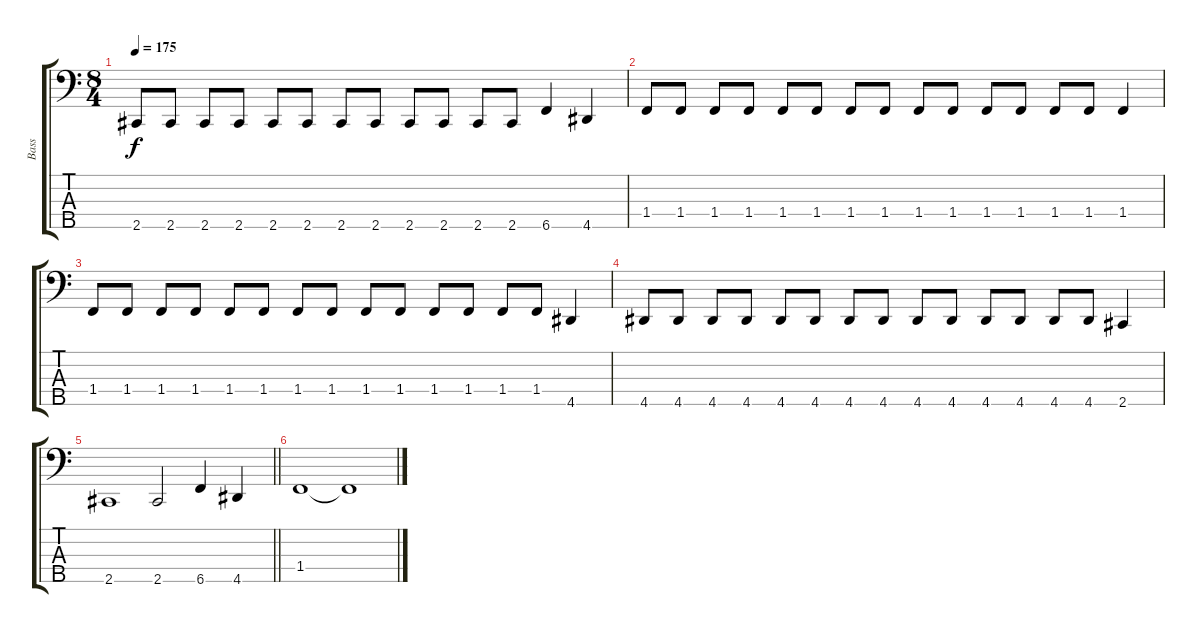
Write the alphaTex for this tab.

\track ("Bass" "Bass") {instrument electricbassfinger}
\staff {score tabs}
\tuning (G2 D2 A1 E1 B0) {hide}
\ts (8 4)
\tempo 175
\clef f4
\ks c
2.5.8{dy f} 2.5.8 2.5.8 2.5.8 2.5.8 2.5.8 2.5.8 2.5.8 2.5.8 2.5.8 2.5.8 2.5.8 6.5.4 4.5.4 |
1.4.8 1.4.8 1.4.8 1.4.8 1.4.8 1.4.8 1.4.8 1.4.8 1.4.8 1.4.8 1.4.8 1.4.8 1.4.8 1.4.8 1.4.4 |
1.4.8 1.4.8 1.4.8 1.4.8 1.4.8 1.4.8 1.4.8 1.4.8 1.4.8 1.4.8 1.4.8 1.4.8 1.4.8 1.4.8 4.5.4 |
4.5.8 4.5.8 4.5.8 4.5.8 4.5.8 4.5.8 4.5.8 4.5.8 4.5.8 4.5.8 4.5.8 4.5.8 4.5.8 4.5.8 2.5.4 |
\barLineRight lightlight
2.5.1 2.5.2 6.5.4 4.5.4 |
1.4.1 1.4{t}.1
